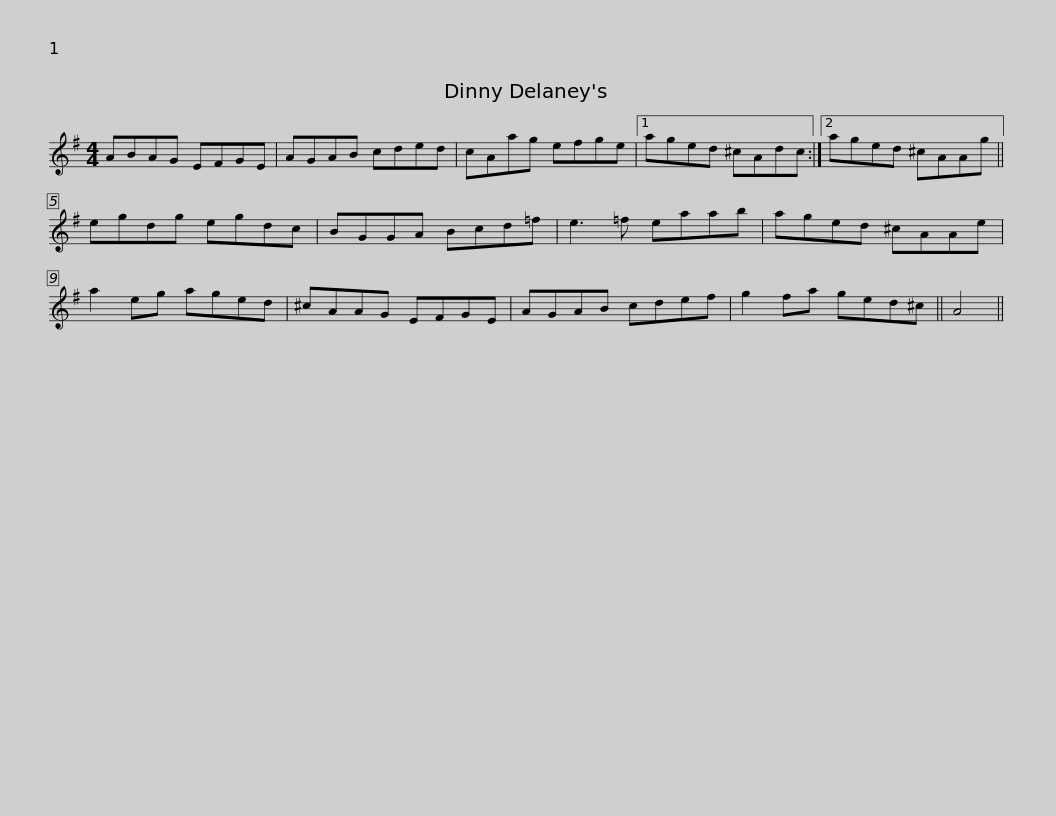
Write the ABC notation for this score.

X:1
L:1/8
M:4/4
I:linebreak $
K:G
V:1 treble
V:1
 ABAG EFGE | AGAB cded | cAag efge |1 aged ^cAdc :|2 aged ^cAAg ||$ %5
 egdg egdc | BGGA Bcd=f | e3 =f eaab | aged ^cAAe | a2 eg aged |$ %10
 ^cAAG EFGE | AGAB cdef | g2 fa ged^c || A4 || %14
